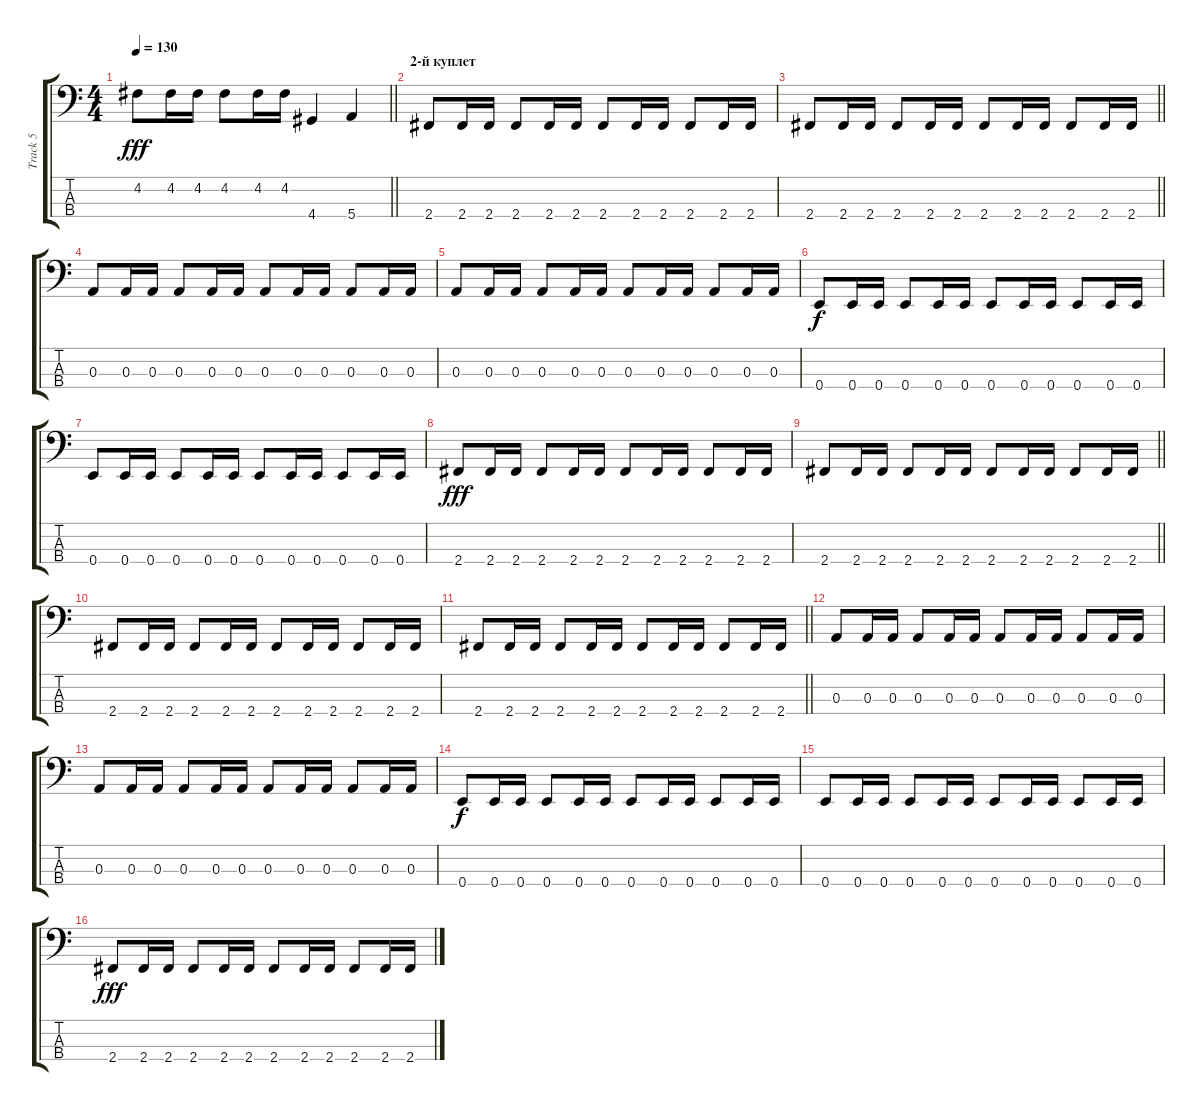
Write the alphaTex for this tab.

\track ("Track 5" "Track 5") {instrument electricbassfinger}
\staff {score tabs}
\tuning (G2 D2 A1 E1) {hide}
\ts (4 4)
\tempo 130
\clef f4
\barLineRight lightlight
\ks c
4.2.8{dy fff} 4.2.16 4.2.16 4.2.8 4.2.16 4.2.16 4.4.4 5.4.4 |
\section ("" "2-й куплет")
2.4.8 2.4.16 2.4.16 2.4.8 2.4.16 2.4.16 2.4.8 2.4.16 2.4.16 2.4.8 2.4.16 2.4.16 |
\barLineRight lightlight
2.4.8 2.4.16 2.4.16 2.4.8 2.4.16 2.4.16 2.4.8 2.4.16 2.4.16 2.4.8 2.4.16 2.4.16 |
0.3.8 0.3.16 0.3.16 0.3.8 0.3.16 0.3.16 0.3.8 0.3.16 0.3.16 0.3.8 0.3.16 0.3.16 |
0.3.8 0.3.16 0.3.16 0.3.8 0.3.16 0.3.16 0.3.8 0.3.16 0.3.16 0.3.8 0.3.16 0.3.16 |
0.4.8{dy f} 0.4.16 0.4.16 0.4.8 0.4.16 0.4.16 0.4.8 0.4.16 0.4.16 0.4.8 0.4.16 0.4.16 |
0.4.8 0.4.16 0.4.16 0.4.8 0.4.16 0.4.16 0.4.8 0.4.16 0.4.16 0.4.8 0.4.16 0.4.16 |
2.4.8{dy fff} 2.4.16 2.4.16 2.4.8 2.4.16 2.4.16 2.4.8 2.4.16 2.4.16 2.4.8 2.4.16 2.4.16 |
\barLineRight lightlight
2.4.8 2.4.16 2.4.16 2.4.8 2.4.16 2.4.16 2.4.8 2.4.16 2.4.16 2.4.8 2.4.16 2.4.16 |
2.4.8 2.4.16 2.4.16 2.4.8 2.4.16 2.4.16 2.4.8 2.4.16 2.4.16 2.4.8 2.4.16 2.4.16 |
\barLineRight lightlight
2.4.8 2.4.16 2.4.16 2.4.8 2.4.16 2.4.16 2.4.8 2.4.16 2.4.16 2.4.8 2.4.16 2.4.16 |
0.3.8 0.3.16 0.3.16 0.3.8 0.3.16 0.3.16 0.3.8 0.3.16 0.3.16 0.3.8 0.3.16 0.3.16 |
0.3.8 0.3.16 0.3.16 0.3.8 0.3.16 0.3.16 0.3.8 0.3.16 0.3.16 0.3.8 0.3.16 0.3.16 |
0.4.8{dy f} 0.4.16 0.4.16 0.4.8 0.4.16 0.4.16 0.4.8 0.4.16 0.4.16 0.4.8 0.4.16 0.4.16 |
0.4.8 0.4.16 0.4.16 0.4.8 0.4.16 0.4.16 0.4.8 0.4.16 0.4.16 0.4.8 0.4.16 0.4.16 |
2.4.8{dy fff} 2.4.16 2.4.16 2.4.8 2.4.16 2.4.16 2.4.8 2.4.16 2.4.16 2.4.8 2.4.16 2.4.16
